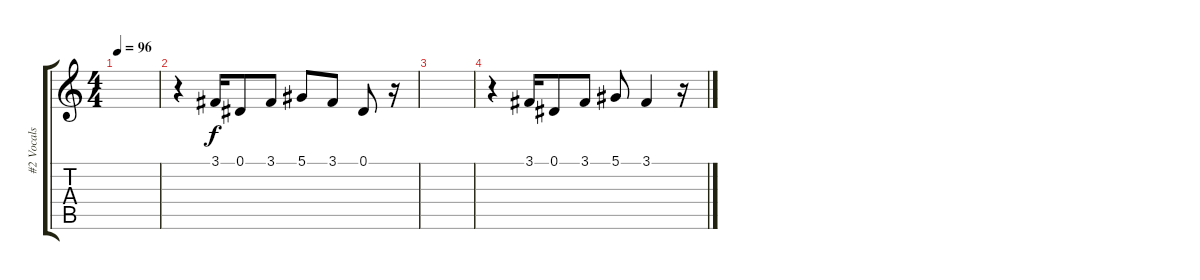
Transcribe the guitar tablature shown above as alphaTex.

\track ("#2 Vocals" "#2 Vocals") {instrument clarinet}
\staff {score tabs}
\tuning (Eb4 Bb3 Gb3 Db3 Ab2 Eb2) {hide}
\ts (4 4)
\tempo 96
\clef g2
\ks c
|
r.4 3.1.16 0.1.8 3.1.8 5.1.8 3.1.8 0.1.8 r.16 |
|
r.4 3.1.16 0.1.8 3.1.8 5.1.8 3.1.4 r.16
